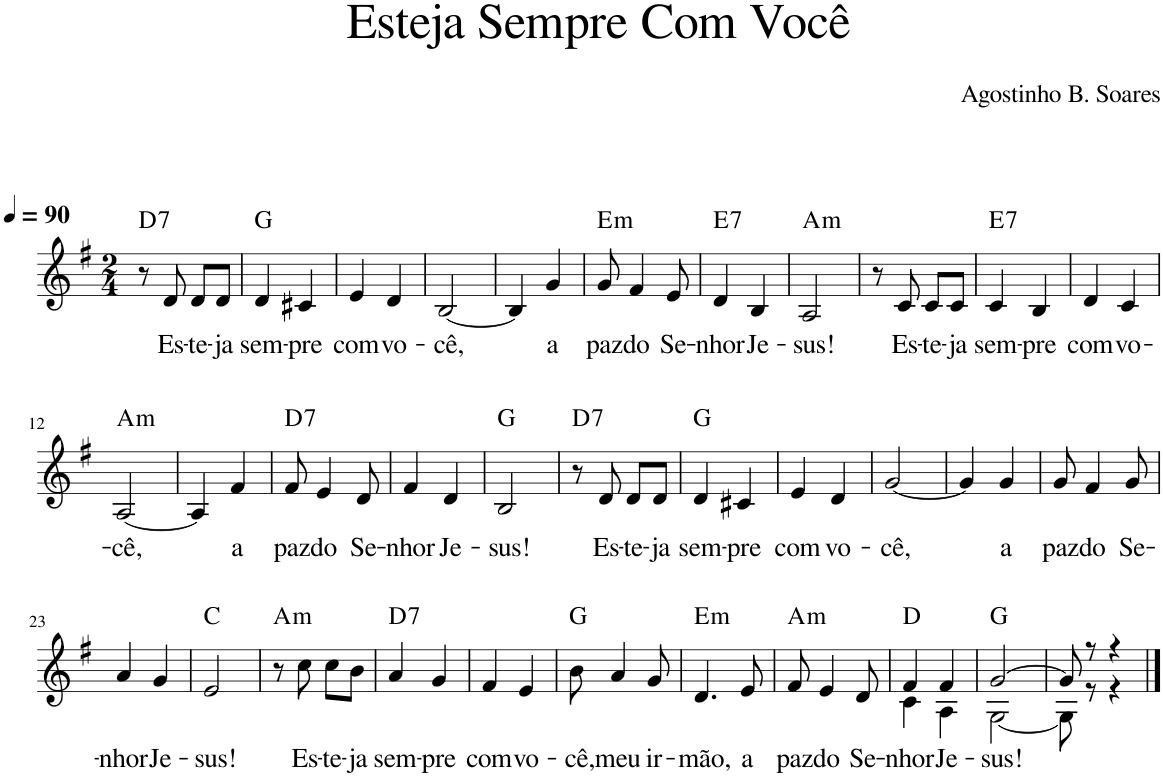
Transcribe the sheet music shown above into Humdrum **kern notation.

**kern	**text	**harte
*part1	*part1	*part1
*staff1	*staff1	*
*I"Voz	*	*
*I'Vo.	*	*
*clefG2	*	*
*k[f#]	*	*
*M2/4	*	*
*MM90	*	*
=1	=1	=1
!	!	!LO:H:kt=7
8r	.	D:7
!	!LO:LY:b	!
8d/	Es-	.
!	!LO:LY:b	!
8d/L	-te-	.
!	!LO:LY:b	!
8d/J	-ja	.
=2	=2	=2
!	!LO:LY:b	!
4d/	sem-	G:maj
!	!LO:LY:b	!
4c#X/	-pre	.
=3	=3	=3
!	!LO:LY:b	!
4e/	com	.
!	!LO:LY:b	!
4d/	vo-	.
=4	=4	=4
!	!LO:LY:b	!
[2B/	-cê,	.
=5	=5	=5
4B/]	.	.
!	!LO:LY:b	!
4g/	a	.
=6	=6	=6
!	!LO:LY:b	!LO:H:kt=m
8g/	paz	E:min
!	!LO:LY:b	!
4f#/	do	.
!	!LO:LY:b	!
8e/	Se-	.
=7	=7	=7
!	!LO:LY:b	!LO:H:kt=7
4d/	-nhor	E:7
!	!LO:LY:b	!
4B/	Je-	.
=8	=8	=8
!	!LO:LY:b	!LO:H:kt=m
2A/	-sus!	A:min
=9	=9	=9
8r	.	.
!	!LO:LY:b	!
8c/	Es-	.
!	!LO:LY:b	!
8c/L	-te-	.
!	!LO:LY:b	!
8c/J	-ja	.
=10	=10	=10
!	!LO:LY:b	!LO:H:kt=7
4c/	sem-	E:7
!	!LO:LY:b	!
4B/	-pre	.
=11	=11	=11
!	!LO:LY:b	!
4d/	com	.
!	!LO:LY:b	!
4c/	vo-	.
!!LO:LB:g=z
=12	=12	=12
!	!LO:LY:b	!LO:H:kt=m
[2A/	-cê,	A:min
=13	=13	=13
4A/]	.	.
!	!LO:LY:b	!
4f#/	a	.
=14	=14	=14
!	!LO:LY:b	!LO:H:kt=7
8f#/	paz	D:7
!	!LO:LY:b	!
4e/	do	.
!	!LO:LY:b	!
8d/	Se-	.
=15	=15	=15
!	!LO:LY:b	!
4f#/	-nhor	.
!	!LO:LY:b	!
4d/	Je-	.
=16	=16	=16
!	!LO:LY:b	!
2B/	-sus!	G:maj
=17	=17	=17
!	!	!LO:H:kt=7
8r	.	D:7
!	!LO:LY:b	!
8d/	Es-	.
!	!LO:LY:b	!
8d/L	-te-	.
!	!LO:LY:b	!
8d/J	-ja	.
=18	=18	=18
!	!LO:LY:b	!
4d/	sem-	G:maj
!	!LO:LY:b	!
4c#X/	-pre	.
=19	=19	=19
!	!LO:LY:b	!
4e/	com	.
!	!LO:LY:b	!
4d/	vo-	.
=20	=20	=20
!	!LO:LY:b	!
[2g/	-cê,	.
=21	=21	=21
4g/]	.	.
!	!LO:LY:b	!
4g/	a	.
=22	=22	=22
!	!LO:LY:b	!
8g/	paz	.
!	!LO:LY:b	!
4f#/	do	.
!	!LO:LY:b	!
8g/	Se-	.
!!LO:LB:g=z
=23	=23	=23
!	!LO:LY:b	!
4a/	-nhor	.
!	!LO:LY:b	!
4g/	Je-	.
=24	=24	=24
!	!LO:LY:b	!
2e/	-sus!	C:maj
=25	=25	=25
!	!	!LO:H:kt=m
8r	.	A:min
!	!LO:LY:b	!
8cc\	Es-	.
!	!LO:LY:b	!
8cc\L	-te-	.
!	!LO:LY:b	!
8b\J	-ja	.
=26	=26	=26
!	!LO:LY:b	!LO:H:kt=7
4a/	sem-	D:7
!	!LO:LY:b	!
4g/	-pre	.
=27	=27	=27
!	!LO:LY:b	!
4f#/	com	.
!	!LO:LY:b	!
4e/	vo-	.
=28	=28	=28
!	!LO:LY:b	!
8b\	-cê,	G:maj
!	!LO:LY:b	!
4a/	meu	.
!	!LO:LY:b	!
8g/	ir-	.
=29	=29	=29
!	!LO:LY:b	!LO:H:kt=m
4.d/	-mão,	E:min
!	!LO:LY:b	!
8e/	a	.
=30	=30	=30
!	!LO:LY:b	!LO:H:kt=m
8f#/	paz	A:min
!	!LO:LY:b	!
4e/	do	.
!	!LO:LY:b	!
8d/	Se-	.
=31	=31	=31
!	!LO:LY:b	!
*^	*	*
4f#/	4c\	-nhor	D:maj
!	!	!LO:LY:b	!
4f#/	4A\	Je-	.
=32	=32	=32	=32
!	!	!LO:LY:b	!
[2g/	[2G\	-sus!	G:maj
=33	=33	=33	=33
8g/]	8G\]	.	.
8r	8r	.	.
4r	4r	.	.
*v	*v	*	*
==	==	==
*-	*-	*-
